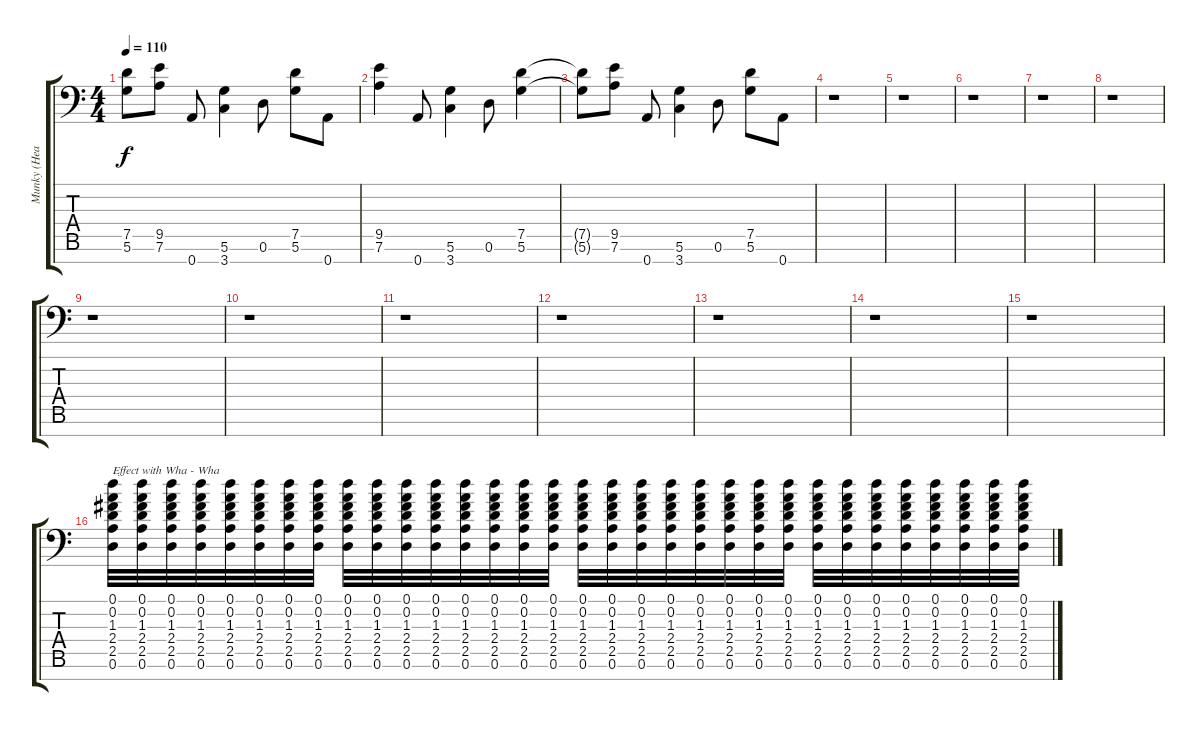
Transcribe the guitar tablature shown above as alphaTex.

\track ("Munky (Head parts.)" "Munky (Hea") {instrument distortionguitar}
\staff {score tabs}
\tuning (D4 A3 F3 C3 G2 D2 A1) {hide}
\ts (4 4)
\tempo 110
\clef f4
\ks c
(7.5{t} 5.6{t}).8{dy f} (9.5 7.6).8 0.7.8 (5.6 3.7).4 0.6.8 (7.5 5.6).8 0.7.8 |
(9.5 7.6).4 0.7.8 (5.6 3.7).4 0.6.8 (7.5 5.6).4 |
(7.5{t} 5.6{t}).8 (9.5 7.6).8 0.7.8 (5.6 3.7).4 0.6.8 (7.5 5.6).8 0.7.8 |
r.1 |
r.1 |
r.1 |
r.1 |
r.1 |
r.1 |
r.1 |
r.1 |
r.1 |
r.1 |
r.1 |
r.1 |
(0.1 0.2 1.3 2.4 2.5 0.6).32{txt "Effect with Wha - Wha" volume 6} (0.1 0.2 1.3 2.4 2.5 0.6).32 (0.1 0.2 1.3 2.4 2.5 0.6).32 (0.1 0.2 1.3 2.4 2.5 0.6).32 (0.1 0.2 1.3 2.4 2.5 0.6).32 (0.1 0.2 1.3 2.4 2.5 0.6).32 (0.1 0.2 1.3 2.4 2.5 0.6).32 (0.1 0.2 1.3 2.4 2.5 0.6).32 (0.1 0.2 1.3 2.4 2.5 0.6).32 (0.1 0.2 1.3 2.4 2.5 0.6).32 (0.1 0.2 1.3 2.4 2.5 0.6).32 (0.1 0.2 1.3 2.4 2.5 0.6).32 (0.1 0.2 1.3 2.4 2.5 0.6).32 (0.1 0.2 1.3 2.4 2.5 0.6).32 (0.1 0.2 1.3 2.4 2.5 0.6).32 (0.1 0.2 1.3 2.4 2.5 0.6).32 (0.1 0.2 1.3 2.4 2.5 0.6).32 (0.1 0.2 1.3 2.4 2.5 0.6).32 (0.1 0.2 1.3 2.4 2.5 0.6).32 (0.1 0.2 1.3 2.4 2.5 0.6).32 (0.1 0.2 1.3 2.4 2.5 0.6).32 (0.1 0.2 1.3 2.4 2.5 0.6).32 (0.1 0.2 1.3 2.4 2.5 0.6).32 (0.1 0.2 1.3 2.4 2.5 0.6).32 (0.1 0.2 1.3 2.4 2.5 0.6).32{balance 12} (0.1 0.2 1.3 2.4 2.5 0.6).32 (0.1 0.2 1.3 2.4 2.5 0.6).32 (0.1 0.2 1.3 2.4 2.5 0.6).32 (0.1 0.2 1.3 2.4 2.5 0.6).32 (0.1 0.2 1.3 2.4 2.5 0.6).32 (0.1 0.2 1.3 2.4 2.5 0.6).32 (0.1 0.2 1.3 2.4 2.5 0.6).32
